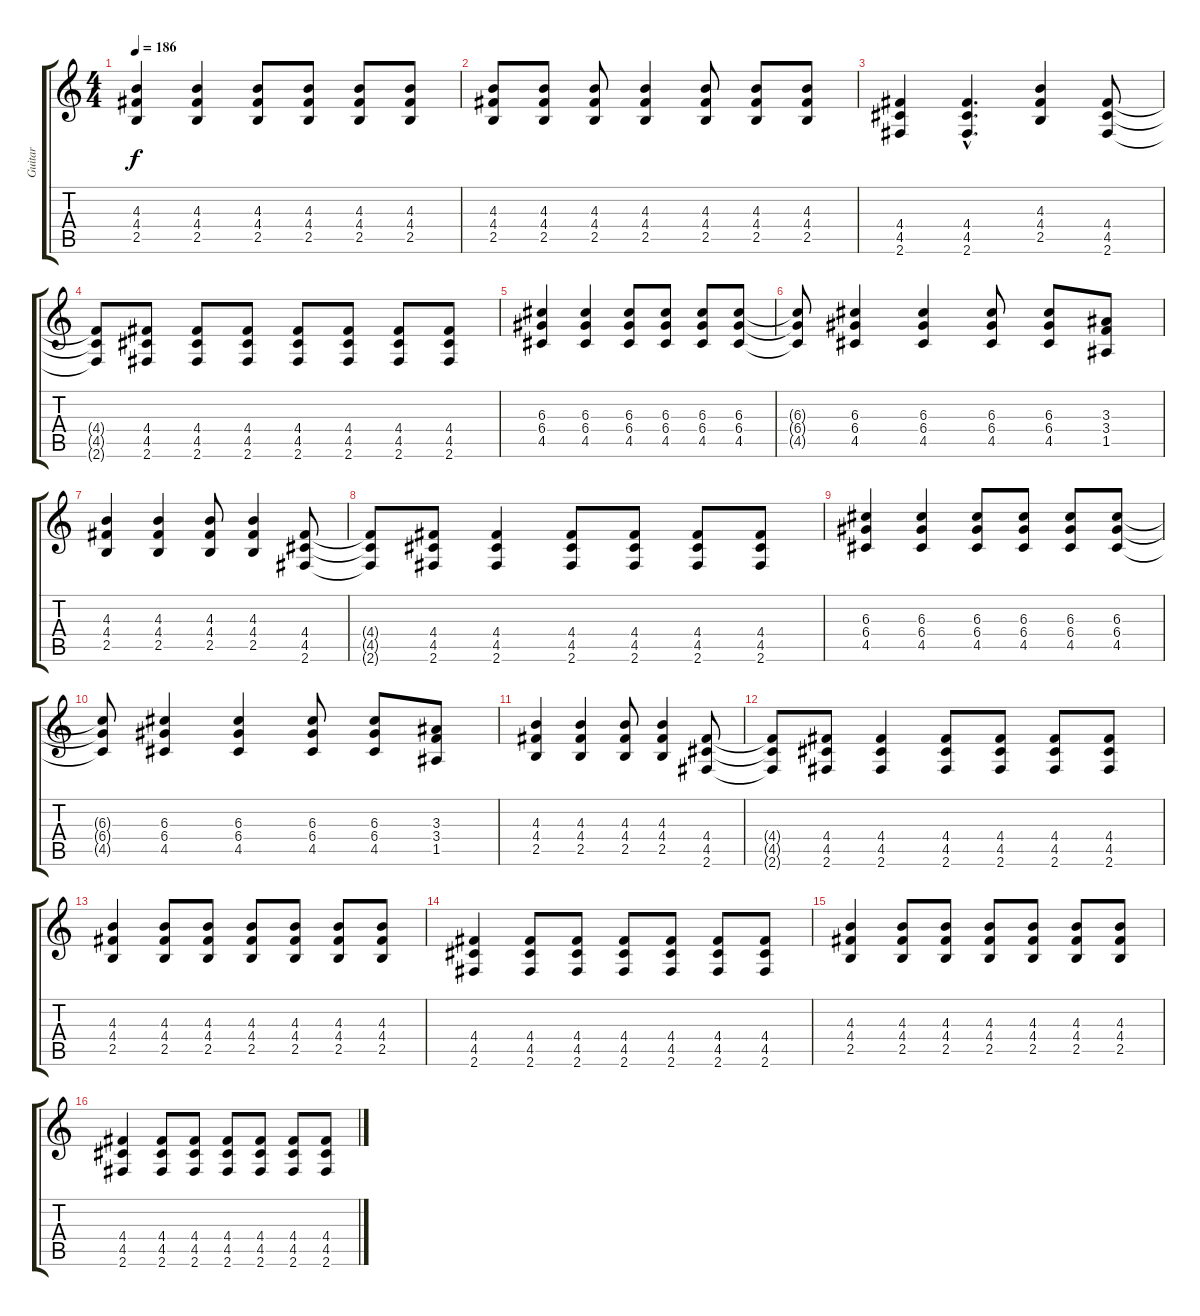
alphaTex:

\track ("Guitar" "Guitar") {instrument distortionguitar}
\staff {score tabs}
\tuning (E4 B3 G3 D3 A2 E2) {hide}
\ts (4 4)
\tempo 186
\clef g2
\ks c
(4.3 4.4 2.5).4{dy f} (4.3 4.4 2.5).4 (4.3 4.4 2.5).8 (4.3 4.4 2.5).8 (4.3 4.4 2.5).8 (4.3 4.4 2.5).8 |
(4.3 4.4 2.5).8 (4.3 4.4 2.5).8 (4.3 4.4 2.5).8 (4.3 4.4 2.5).4 (4.3 4.4 2.5).8 (4.3 4.4 2.5).8 (4.3 4.4 2.5).8 |
(4.4 4.5 2.6).4 (4.4{hac} 4.5{hac} 2.6{hac}).4{d} (4.3 4.4 2.5).4 (4.4 4.5 2.6).8 |
(4.4{t} 4.5{t} 2.6{t}).8 (4.4 4.5 2.6).8 (4.4 4.5 2.6).8 (4.4 4.5 2.6).8 (4.4 4.5 2.6).8 (4.4 4.5 2.6).8 (4.4 4.5 2.6).8 (4.4 4.5 2.6).8 |
(6.3 6.4 4.5).4 (6.3 6.4 4.5).4 (6.3 6.4 4.5).8 (6.3 6.4 4.5).8 (6.3 6.4 4.5).8 (6.3 6.4 4.5).8 |
(6.3{t} 6.4{t} 4.5{t}).8 (6.3 6.4 4.5).4 (6.3 6.4 4.5).4 (6.3 6.4 4.5).8 (6.3 6.4 4.5).8 (3.3 3.4 1.5).8 |
(4.3 4.4 2.5).4 (4.3 4.4 2.5).4 (4.3 4.4 2.5).8 (4.3 4.4 2.5).4 (4.4 4.5 2.6).8 |
(4.4{t} 4.5{t} 2.6{t}).8 (4.4 4.5 2.6).8 (4.4 4.5 2.6).4 (4.4 4.5 2.6).8 (4.4 4.5 2.6).8 (4.4 4.5 2.6).8 (4.4 4.5 2.6).8 |
(6.3 6.4 4.5).4 (6.3 6.4 4.5).4 (6.3 6.4 4.5).8 (6.3 6.4 4.5).8 (6.3 6.4 4.5).8 (6.3 6.4 4.5).8 |
(6.3{t} 6.4{t} 4.5{t}).8 (6.3 6.4 4.5).4 (6.3 6.4 4.5).4 (6.3 6.4 4.5).8 (6.3 6.4 4.5).8 (3.3 3.4 1.5).8 |
(4.3 4.4 2.5).4 (4.3 4.4 2.5).4 (4.3 4.4 2.5).8 (4.3 4.4 2.5).4 (4.4 4.5 2.6).8 |
(4.4{t} 4.5{t} 2.6{t}).8 (4.4 4.5 2.6).8 (4.4 4.5 2.6).4 (4.4 4.5 2.6).8 (4.4 4.5 2.6).8 (4.4 4.5 2.6).8 (4.4 4.5 2.6).8 |
(4.3 4.4 2.5).4 (4.3 4.4 2.5).8 (4.3 4.4 2.5).8 (4.3 4.4 2.5).8 (4.3 4.4 2.5).8 (4.3 4.4 2.5).8 (4.3 4.4 2.5).8 |
(4.4 4.5 2.6).4 (4.4 4.5 2.6).8 (4.4 4.5 2.6).8 (4.4 4.5 2.6).8 (4.4 4.5 2.6).8 (4.4 4.5 2.6).8 (4.4 4.5 2.6).8 |
(4.3 4.4 2.5).4 (4.3 4.4 2.5).8 (4.3 4.4 2.5).8 (4.3 4.4 2.5).8 (4.3 4.4 2.5).8 (4.3 4.4 2.5).8 (4.3 4.4 2.5).8 |
(4.4 4.5 2.6).4 (4.4 4.5 2.6).8 (4.4 4.5 2.6).8 (4.4 4.5 2.6).8 (4.4 4.5 2.6).8 (4.4 4.5 2.6).8 (4.4 4.5 2.6).8
